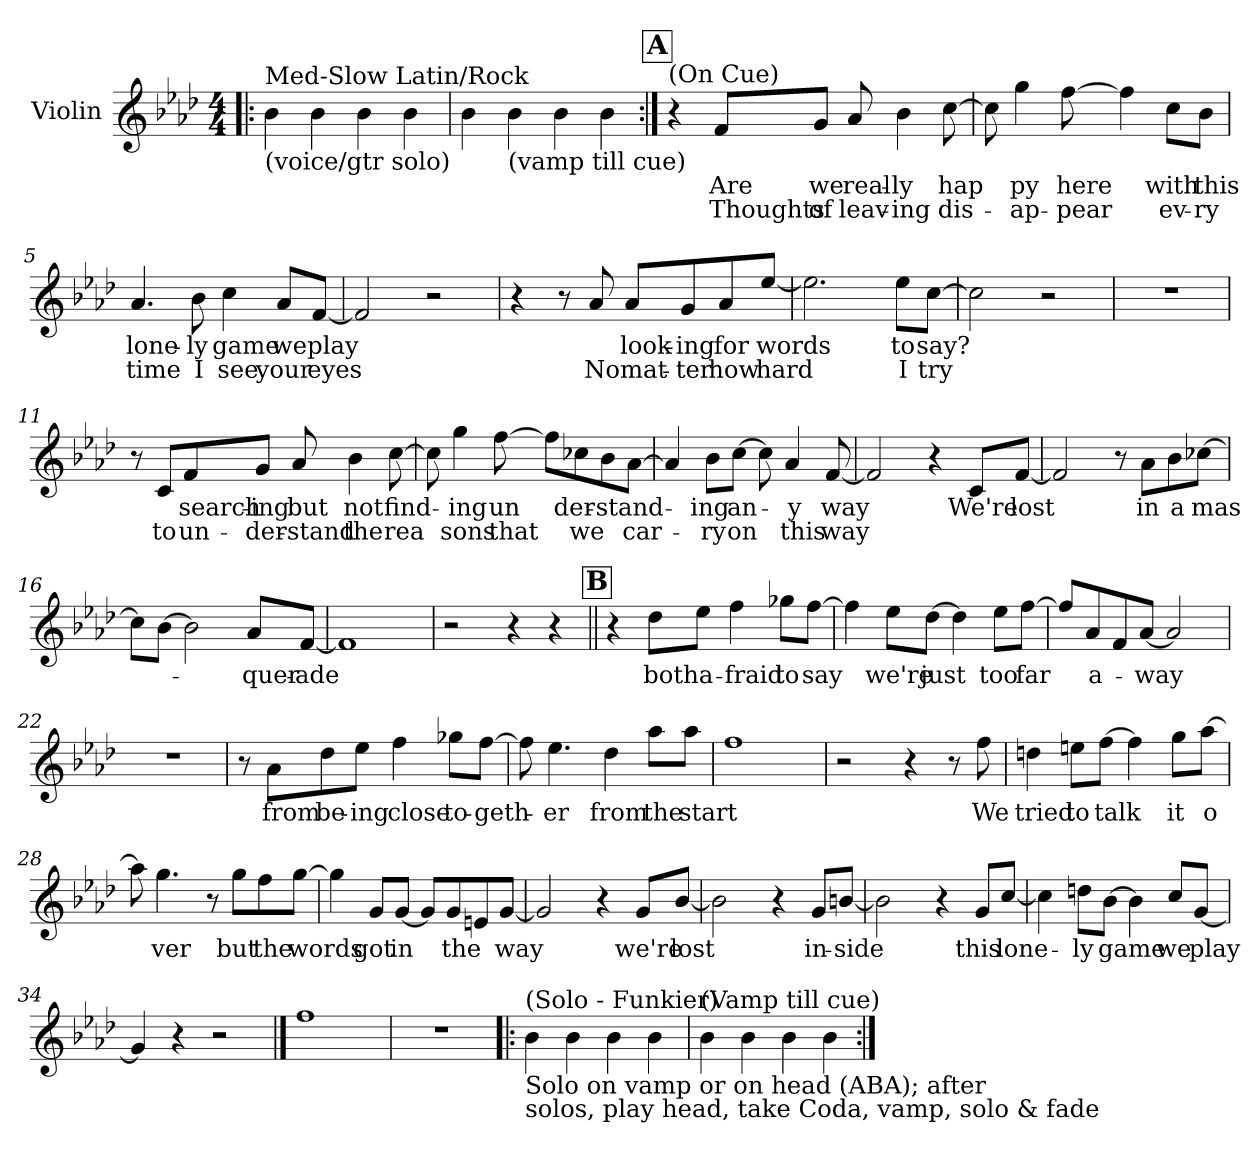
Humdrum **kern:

**kern	**text	**text
*part1	*part1	*part1
*staff1	*staff1	*staff1
*I"Violin	*	*
*I'Vln	*	*
*clefG2	*	*
*k[b-e-a-d-]	*	*
*A-:	*	*
*M4/4	*	*
*MM91	*	*
=1!|:	=1!|:	=1!|:
!LO:TX:a:t=Med-Slow Latin/Rock	!	!
!LO:TX:b:t=(voice/gtr solo)	!	!
4b-\	.	.
4b-\	.	.
4b-\	.	.
4b-\	.	.
=2	=2	=2
4b-\	.	.
!LO:TX:b:t=(vamp till cue)	!	!
4b-\	.	.
4b-\	.	.
4b-\	.	.
!!LO:LB:g=z
!!LO:REH:place=s1:a:t=A
=3:|!	=3:|!	=3:|!
!LO:TX:a:t=(On Cue)	!	!
4r	.	.
8f/L	Are	Thoughts
8g/J	we	of
8a-/	real-	leav-
4b-\	-ly	-ing
[8cc\	-hap	dis-
=4	=4	=4
8cc\]	.	.
4gg\	py	-ap-
[8ff\	here	-pear
4ff\]	.	.
8cc\L	with	ev-
8b-\J	this	-ry
=5	=5	=5
4.a-/	lone-	time
8b-\	-ly	I
4cc\	game	see
8a-/L	we	your
[8f/J	play	eyes
=6	=6	=6
2f/]	.	.
2r	.	.
!!LO:LB:g=z
=7	=7	=7
4r	.	.
8r	.	.
8a-/	.	No
8a-/L	look-	mat-
8g/	-ing	-ter
8a-/	for	how
[8ee-/J	words	hard
=8	=8	=8
2.ee-\]	.	.
8ee-\L	to	I
[8cc\J	say?	try
=9	=9	=9
2cc\]	.	.
2r	.	.
=10	=10	=10
1r	.	.
!!LO:LB:g=z
=11	=11	=11
8r	.	.
8c/L	.	to
8f/	search-	un-
8g/J	-ing	-der-
8a-/	but	-stand
4b-\	not	the
[8cc\	find-	-rea
=12	=12	=12
8cc\]	.	.
4gg\	-ing	sons
[8ff\	-un	that
8ff\L]	.	.
8cc-X\	der-	we
8b-\	-stand-	.
[8a-\J	.	car-
=13	=13	=13
4a-/]	.	.
8b-\L	-ing	-ry
[8cc\J	an-	on
8cc\]	.	.
4a-/	-y	this
[8f/	way	way
=14	=14	=14
2f/]	.	.
4r	.	.
8c/L	We're	.
[8f/J	lost	.
!!LO:LB:g=z
=15	=15	=15
2f/]	.	.
8r	.	.
8a-\L	in	.
8b-\	a	.
[8cc-X\J	mas-	.
=16	=16	=16
8cc-\L]	.	.
[8b-\J	.	.
2b-\]	.	.
8a-/L	-quer-	.
[8f/J	ade	.
=17	=17	=17
1f]	.	.
=18	=18	=18
2r	.	.
4r	.	.
4r	.	.
!!LO:LB:g=z
!!LO:REH:place=s1:a:t=B
=19||	=19||	=19||
4r	.	.
8dd-\L	both	.
8ee-\J	a-	.
4ff\	-fraid	.
8gg-X\L	to	.
[8ff\J	say	.
=20	=20	=20
4ff\]	.	.
8ee-\L	we're	.
[8dd-\J	just	.
4dd-\]	.	.
8ee-\L	too	.
[8ff\J	far	.
=21	=21	=21
8ff/L]	.	.
8a-/	a-	.
8f/	.	.
[8a-/J	-way	.
2a-/]	.	.
=22	=22	=22
1r	.	.
!!LO:LB:g=z
=23	=23	=23
8r	.	.
8a-\L	from	.
8dd-\	be-	.
8ee-\J	-ing	.
4ff\	close	.
8gg-X\L	to-	.
[8ff\J	-geth-	.
=24	=24	=24
8ff\]	.	.
4.ee-\	-er	.
4dd-\	from	.
8aa-\L	the	.
8aa-\J	start	.
=25	=25	=25
1ff	.	.
=26	=26	=26
2r	.	.
4r	.	.
8r	.	.
8ff\	We	.
!!LO:LB:g=z
=27	=27	=27
4ddn\	tried	.
8een\L	to	.
[8ff\J	talk	.
4ff\]	.	.
8gg\L	it	.
[8aa-\J	o	.
=28	=28	=28
8aa-\]	.	.
4.gg\	ver	.
8r	.	.
8gg\L	but	.
8ff\	the	.
[8gg\J	words	.
=29	=29	=29
4gg\]	.	.
8g/L	got	.
[8g/J	in	.
8g/L]	.	.
8g/	the	.
8en/	.	.
[8g/J	way	.
=30	=30	=30
2g/]	.	.
4r	.	.
8g/L	we're	.
[8b-/J	lost	.
!!LO:LB:g=z
=31	=31	=31
2b-\]	.	.
4r	.	.
8g/L	in-	.
[8bn/J	-side	.
=32	=32	=32
2b\]	.	.
4r	.	.
8g/L	this	.
[8cc/J	lone-	.
=33	=33	=33
4cc\]	.	.
8ddn\L	-ly	.
[8b-\J	game	.
4b-\]	.	.
8cc/L	we	.
[8g/J	play	.
=34	=34	=34
4g/]	.	.
4r	.	.
2r	.	.
!!LO:LB:g=z
==35	==35	==35
1ff	.	.
=36	=36	=36
1r	.	.
=37!|:	=37!|:	=37!|:
!LO:TX:a:t=(Solo - Funkier)	!	!
!LO:TX:b:t=Solo on vamp or on head (ABA); after \nsolos, play head, take Coda, vamp, solo & fade	!	!
4b-\	.	.
4b-\	.	.
4b-\	.	.
4b-\	.	.
=38	=38	=38
!LO:TX:a:t=(Vamp till cue)	!	!
4b-\	.	.
4b-\	.	.
4b-\	.	.
4b-\	.	.
=:|!	=:|!	=:|!
*-	*-	*-
